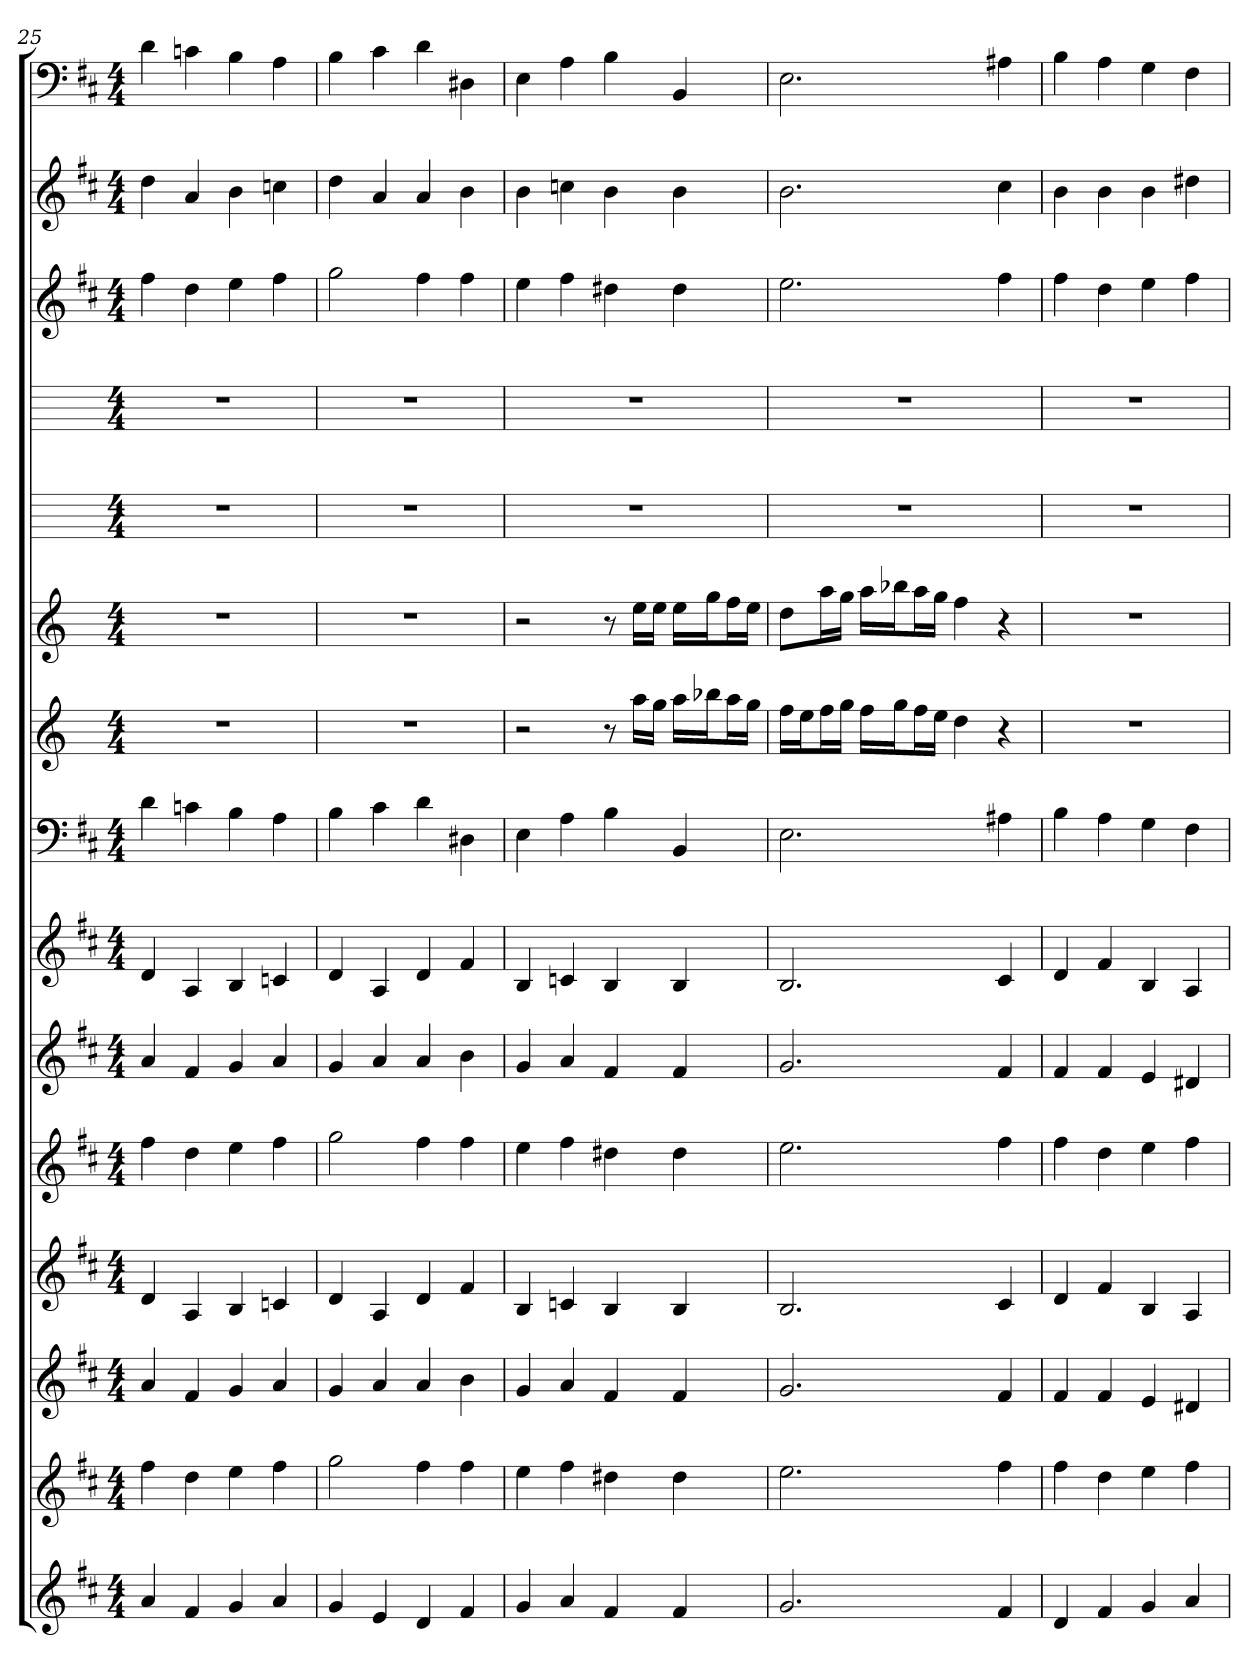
**kern	**kern	**kern	**kern	**kern	**kern	**kern	**kern	**kern	**kern	**kern	**kern	**kern	**kern	**kern
*part15	*part14	*part13	*part12	*part11	*part10	*part9	*part8	*part7	*part6	*part5	*part4	*part3	*part2	*part1
*staff15	*staff14	*staff13	*staff12	*staff11	*staff10	*staff9	*staff8	*staff7	*staff6	*staff5	*staff4	*staff3	*staff2	*staff1
*k[f#c#]	*k[f#c#]	*k[f#c#]	*k[f#c#]	*k[f#c#]	*k[f#c#]	*k[f#c#]	*k[f#c#]	*k[]	*k[]	*k[]	*k[]	*k[f#c#]	*k[f#c#]	*k[f#c#]
*D:	*D:	*D:	*D:	*D:	*D:	*D:	*D:	*	*	*	*	*D:	*D:	*D:
*M4/4	*M4/4	*M4/4	*M4/4	*M4/4	*M4/4	*M4/4	*M4/4	*M4/4	*M4/4	*M4/4	*M4/4	*M4/4	*M4/4	*M4/4
=25	=25	=25	=25	=25	=25	=25	=25	=25	=25	=25	=25	=25	=25	=25
4a	4ff#	4a	4d	4ff#	4a	4d	4d	1r	1r	1r	1r	4ff#	4dd	4d
4f#	4dd	4f#	4A	4dd	4f#	4A	4cn	.	.	.	.	4dd	4a	4cn
4g	4ee	4g	4B	4ee	4g	4B	4B	.	.	.	.	4ee	4b	4B
4a	4ff#	4a	4cn	4ff#	4a	4cn	4A	.	.	.	.	4ff#	4ccn	4A
=26	=26	=26	=26	=26	=26	=26	=26	=26	=26	=26	=26	=26	=26	=26
4g	2gg	4g	4d	2gg	4g	4d	4B	1r	1r	1r	1r	2gg	4dd	4B
4e	.	4a	4A	.	4a	4A	4c#	.	.	.	.	.	4a	4c#
4d	4ff#	4a	4d	4ff#	4a	4d	4d	.	.	.	.	4ff#	4a	4d
4f#	4ff#	4b	4f#	4ff#	4b	4f#	4D#X	.	.	.	.	4ff#	4b	4D#X
=27	=27	=27	=27	=27	=27	=27	=27	=27	=27	=27	=27	=27	=27	=27
4g	4ee	4g	4B	4ee	4g	4B	4E	2r	2r	1r	1r	4ee	4b	4E
4a	4ff#	4a	4cn	4ff#	4a	4cn	4A	.	.	.	.	4ff#	4ccn	4A
4f#	4dd#X	4f#	4B	4dd#X	4f#	4B	4B	8r	8r	.	.	4dd#X	4b	4B
.	.	.	.	.	.	.	.	16aaLL	16eeLL	.	.	.	.	.
.	.	.	.	.	.	.	.	16ggJJ	16eeJJ	.	.	.	.	.
4f#	4dd#	4f#	4B	4dd#	4f#	4B	4BB	16aaLL	16eeLL	.	.	4dd#	4b	4BB
.	.	.	.	.	.	.	.	16bb-XJ	16ggJ	.	.	.	.	.
.	.	.	.	.	.	.	.	16aaL	16ffL	.	.	.	.	.
.	.	.	.	.	.	.	.	16ggJJ	16eeJJ	.	.	.	.	.
=28	=28	=28	=28	=28	=28	=28	=28	=28	=28	=28	=28	=28	=28	=28
2.g	2.ee	2.g	2.B	2.ee	2.g	2.B	2.E	16ffLL	8ddL	1r	1r	2.ee	2.b	2.E
.	.	.	.	.	.	.	.	16eeJ	.	.	.	.	.	.
.	.	.	.	.	.	.	.	16ffL	16aaL	.	.	.	.	.
.	.	.	.	.	.	.	.	16ggJJ	16ggJJ	.	.	.	.	.
.	.	.	.	.	.	.	.	16ffLL	16aaLL	.	.	.	.	.
.	.	.	.	.	.	.	.	16ggJ	16bb-XJ	.	.	.	.	.
.	.	.	.	.	.	.	.	16ffL	16aaL	.	.	.	.	.
.	.	.	.	.	.	.	.	16eeJJ	16ggJJ	.	.	.	.	.
.	.	.	.	.	.	.	.	4dd	4ff	.	.	.	.	.
4f#	4ff#	4f#	4c#	4ff#	4f#	4c#	4A#X	4r	4r	.	.	4ff#	4cc#	4A#X
=29	=29	=29	=29	=29	=29	=29	=29	=29	=29	=29	=29	=29	=29	=29
4d	4ff#	4f#	4d	4ff#	4f#	4d	4B	1r	1r	1r	1r	4ff#	4b	4B
4f#	4dd	4f#	4f#	4dd	4f#	4f#	4A	.	.	.	.	4dd	4b	4A
4g	4ee	4e	4B	4ee	4e	4B	4G	.	.	.	.	4ee	4b	4G
4a	4ff#	4d#X	4A	4ff#	4d#X	4A	4F#	.	.	.	.	4ff#	4dd#X	4F#
=	=	=	=	=	=	=	=	=	=	=	=	=	=	=
*-	*-	*-	*-	*-	*-	*-	*-	*-	*-	*-	*-	*-	*-	*-
